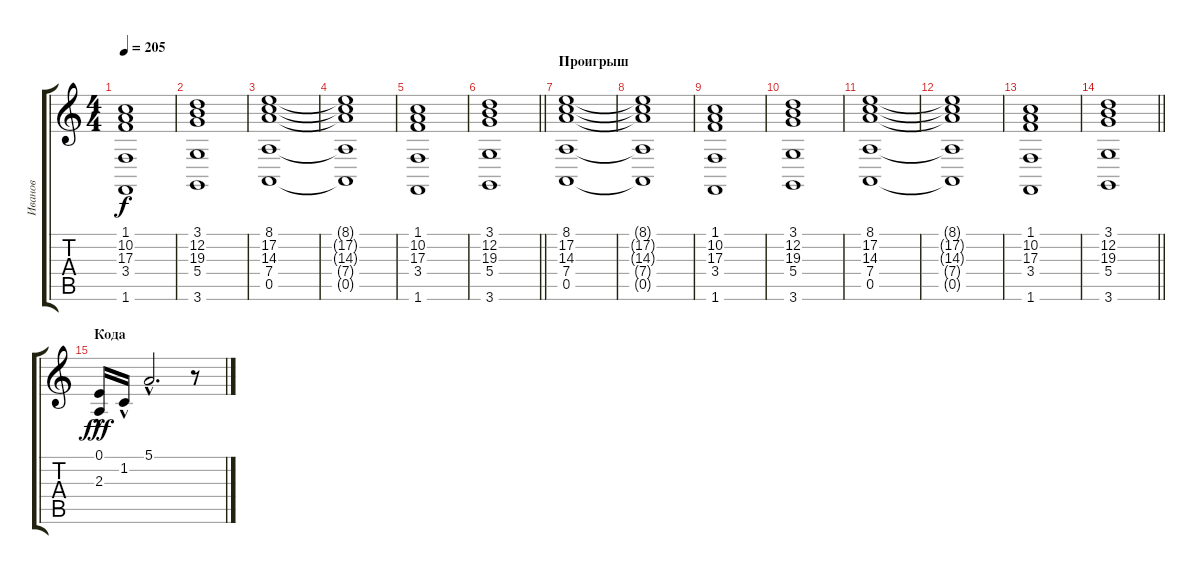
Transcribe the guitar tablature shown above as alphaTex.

\track ("Иванов" "Иванов") {instrument stringensemble1}
\staff {score tabs}
\tuning (E4 B3 G3 D3 A2 E2) {hide}
\ts (4 4)
\tempo 205
\clef g2
\ks c
(1.1 10.2 17.3 3.4 1.6).1{dy f} |
(3.1 12.2 19.3 5.4 3.6).1 |
(8.1 17.2 14.3 7.4 0.5).1 |
(8.1{t} 17.2{t} 14.3{t} 7.4{t} 0.5{t}).1 |
(1.1 10.2 17.3 3.4 1.6).1 |
\barLineRight lightlight
(3.1 12.2 19.3 5.4 3.6).1 |
\section ("" "Проигрыш ")
(8.1 17.2 14.3 7.4 0.5).1 |
(8.1{t} 17.2{t} 14.3{t} 7.4{t} 0.5{t}).1 |
(1.1 10.2 17.3 3.4 1.6).1 |
(3.1 12.2 19.3 5.4 3.6).1 |
(8.1 17.2 14.3 7.4 0.5).1 |
(8.1{t} 17.2{t} 14.3{t} 7.4{t} 0.5{t}).1 |
(1.1 10.2 17.3 3.4 1.6).1 |
\barLineRight lightlight
(3.1 12.2 19.3 5.4 3.6).1 |
\section ("" "Кода")
(0.1{hac} 2.3{hac}).16{dy fff} 1.2{hac}.16 5.1{hac}.2{d} r.8
